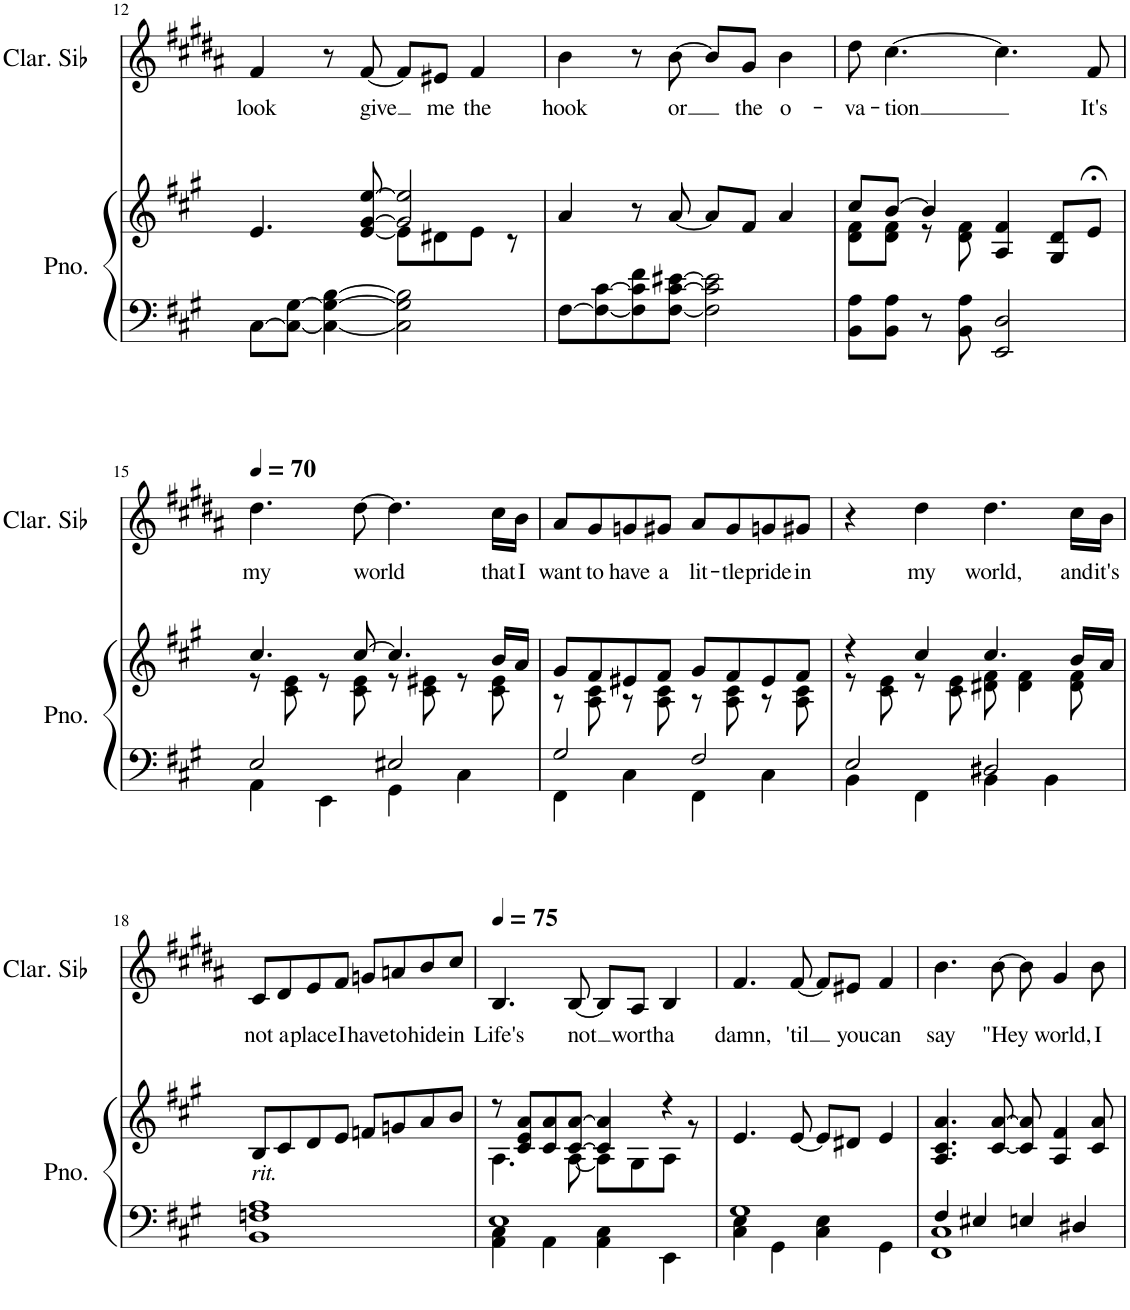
**kern	**kern	**kern	**text
*part2	*part2	*part1	*part1
*staff3	*staff2	*staff1	*staff1
*I"Piano	*	*I"Clarinette en Sib	*
*I'Pno.	*	*I'Clar. Sib	*
!!LO:PB:g=z
*clefF4	*clefG2	*clefG2	*
*	*	*Trd1c2	*
*k[f#c#g#]	*k[f#c#g#]	*k[f#c#g#d#a#]	*
*M4/4	*M4/4	*M4/4	*
=12	=12	=12	=12
*	*^	*	*
!	!	!	!	!LO:LY:b
[8C#\L	4.e/	2ryy	4f#/	look
8C#\_ [8G#\J	.	.	.	.
4C#\_ 4G#\_ [4B\	.	.	8r	.
!	!	!	!	!LO:LY:b
.	[<8e/ [8g#/ [8ee/	.	[8f#/	give
2C#\] 2G#\] 2B\]	2g#/] 2ee/]	8e\L]	8f#/L]	.
!	!	!	!	!LO:LY:b
.	.	8d#X\	8e#X/J	me
!	!	!	!	!LO:LY:b
.	.	8e\J	4f#/	the
.	.	8r	.	.
=13	=13	=13	=13	=13
!	!	!	!	!LO:LY:b
*	*v	*v	*	*
[8F#\L	4a/	4b\	hook
8F#\_ [8c#\	.	.	.
8F#\] 8c#\] 8f#\	8r	8r	.
!	!	!	!LO:LY:b
[8F#\ [8c#\ [8e#X\J	[8a/	[8b\	or
2F#\] 2c#\] 2e#\]	8a/L]	8b/L]	.
!	!	!	!LO:LY:b
.	8f#/J	8g#/J	the
!	!	!	!LO:LY:b
.	4a/	4b\	o-
=14	=14	=14	=14
*	*^	*	*
!	!	!	!	!LO:LY:b
8BB\ 8A\L	8cc#/L	8d\ 8f#\L	8dd#\	-va-
!	!	!	!	!LO:LY:b
8BB\ 8A\J	[8b/J	8d\ 8f#\J	[4.cc#\	-tion
8r	4b/]	8r	.	.
8BB\ 8A\	.	8d\ 8f#\	.	.
2EE/ 2D/	4A/ 4f#/	2ryy	4.cc#\]	.
.	8G#/ 8d/L	.	.	.
!	!	!	!	!LO:LY:b
.	8e;</J	.	8f#/	It's
!!LO:LB:g=z
=15	=15	=15	=15	=15
*	*	*	*MM70	*
*^	*	*	*	*
!	!	!	!	!	!LO:LY:b
2E/	4AA\	4.cc#/	8r	4.dd#\	my
.	.	.	8c#\ 8e\	.	.
.	4EE\	.	8r	.	.
!	!	!	!	!	!LO:LY:b
.	.	[8cc#/	8c#\ 8e\	[8dd#\	world
2E#X/	4GG#\	4.cc#/]	8r	4.dd#\]	.
.	.	.	8c#\ 8e#X\	.	.
.	4C#\	.	8r	.	.
!	!	!	!	!	!LO:LY:b
.	.	16b/LL	8c#\ 8e#\	16cc#\LL	that
!	!	!	!	!	!LO:LY:b
.	.	16a/JJ	.	16b\JJ	I
=16	=16	=16	=16	=16	=16
!	!	!	!	!	!LO:LY:b
2G#/	4FF#\	8g#/L	8r	8a#/L	want
!	!	!	!	!	!LO:LY:b
.	.	8f#/	8A\ 8c#\	8g#/	to
!	!	!	!	!	!LO:LY:b
.	4C#\	8e#X/	8r	8gn/	have
!	!	!	!	!	!LO:LY:b
.	.	8f#/J	8A\ 8c#\	8g#X/J	a
!	!	!	!	!	!LO:LY:b
2F#/	4FF#\	8g#/L	8r	8a#/L	lit-
!	!	!	!	!	!LO:LY:b
.	.	8f#/	8A\ 8c#\	8g#/	-tle
!	!	!	!	!	!LO:LY:b
.	4C#\	8e#/	8r	8gn/	pride
!	!	!	!	!	!LO:LY:b
.	.	8f#/J	8A\ 8c#\	8g#X/J	in
=17	=17	=17	=17	=17	=17
2E/	4BB\	4r	8r	4r	.
.	.	.	8c#\ 8e\	.	.
!	!	!	!	!	!LO:LY:b
.	4FF#\	4cc#/	8r	4dd#\	my
.	.	.	8c#\ 8e\	.	.
!	!	!	!	!	!LO:LY:b
2D#X/	4BB\	4.cc#/	8d#X\ 8f#\	4.dd#\	world,
.	.	.	4d#\ 4f#\	.	.
.	4BB\	.	.	.	.
!	!	!	!	!	!LO:LY:b
.	.	16b/LL	8d#\ 8f#\	16cc#\LL	and
!	!	!	!	!	!LO:LY:b
.	.	16a/JJ	.	16b\JJ	it's
*v	*v	*	*	*	*
*	*v	*v	*	*
!!LO:LB:g=z
=18	=18	=18	=18
!	!LO:TX:b:i:t=rit.	!	!
!	!	!	!LO:LY:b
1BB 1Fn 1A	8B/L	8c#/L	not
!	!	!	!LO:LY:b
.	8c#/	8d#/	a
!	!	!	!LO:LY:b
.	8d/	8e/	place
!	!	!	!LO:LY:b
.	8e/J	8f#/J	I
!	!	!	!LO:LY:b
.	8fn/L	8gn/L	have
!	!	!	!LO:LY:b
.	8gn/	8an/	to
!	!	!	!LO:LY:b
.	8a/	8b/	hide
!	!	!	!LO:LY:b
.	8b/J	8cc#/J	in
=19	=19	=19	=19
*	*	*MM75	*
*^	*^	*	*
!	!	!	!	!	!LO:LY:b
1E	4AA\ 4C#\	8r	4.A\	4.B/	Life's
.	.	8c#/ 8e/ 8a/L	.	.	.
.	4AA\	8c#/ 8a/	.	.	.
!	!	!	!	!	!LO:LY:b
.	.	[8c#/ [8a/J	[8A\	[8B/	not
.	4AA\ 4C#\	4c#/] 4a/]	8A\L]	8B/L]	.
!	!	!	!	!	!LO:LY:b
.	.	.	8G#\	8A#/J	worth
!	!	!	!	!	!LO:LY:b
.	4EE\	4r	8A\J	4B/	a
.	.	.	8r	.	.
=20	=20	=20	=20	=20	=20
!	!	!	!	!	!LO:LY:b
*	*	*v	*v	*	*
1G#	4C#\ 4E\	4.e/	4.f#/	damn,
.	4GG#\	.	.	.
!	!	!	!	!LO:LY:b
.	.	[8e/	[8f#/	'til
.	4C#\ 4E\	8e/L]	8f#/L]	.
!	!	!	!	!LO:LY:b
.	.	8d#X/J	8e#X/J	you
!	!	!	!	!LO:LY:b
.	4GG#\	4e/	4f#/	can
=21	=21	=21	=21	=21
!	!	!	!	!LO:LY:b
4F#/	1FF# 1C#	4.A/ 4.c#/ 4.a/	4.b\	say
4E#X/	.	.	.	.
!	!	!	!	!LO:LY:b
.	.	[8c#/ [8a/	[8b\	"Hey
4En/	.	8c#/] 8a/]	8b\]	.
!	!	!	!	!LO:LY:b
.	.	4A/ 4f#/	4g#/	world,
4D#X/	.	.	.	.
!	!	!	!	!LO:LY:b
.	.	8c#/ 8a/	8b\	I
*v	*v	*	*	*
=	=	=	=
*-	*-	*-	*-
